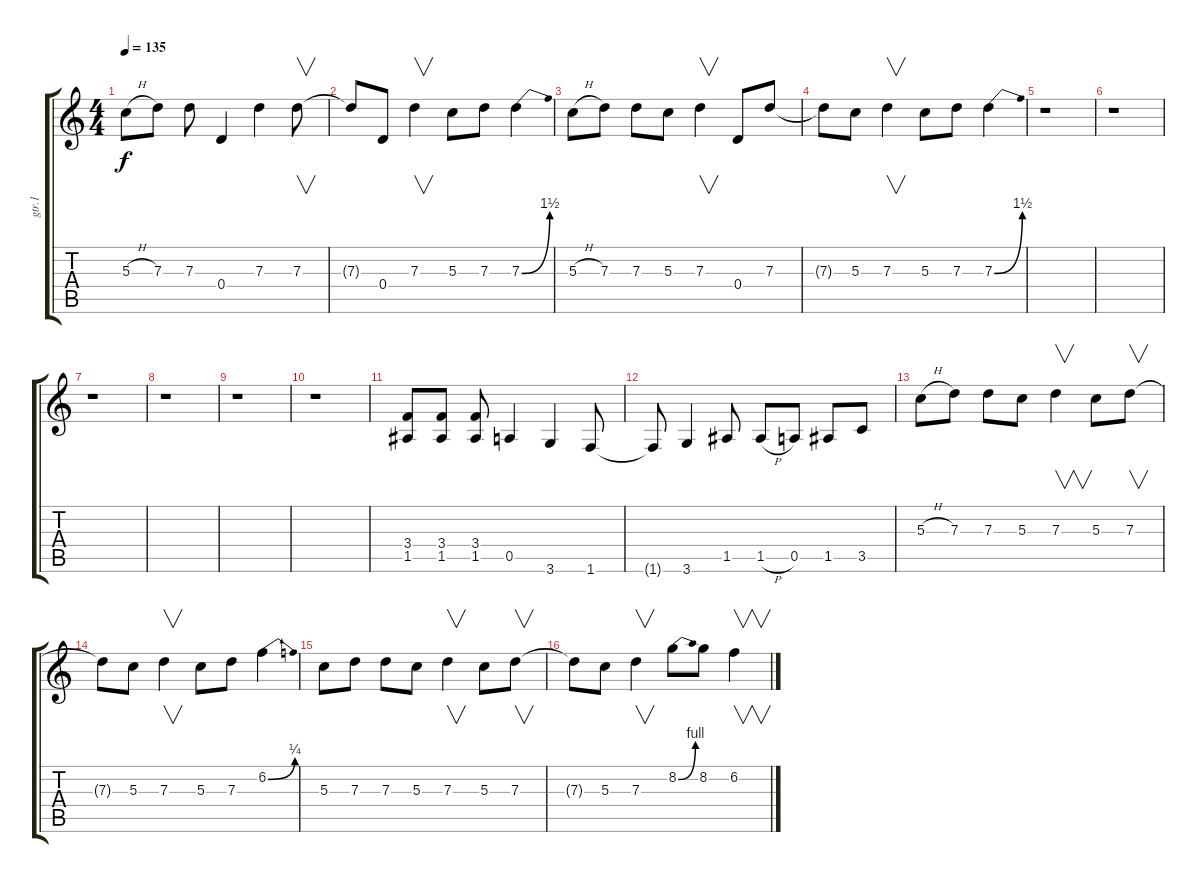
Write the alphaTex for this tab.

\track ("gtr.1" "gtr.1") {instrument overdrivenguitar}
\staff {score tabs}
\tuning (E4 B3 G3 D3 A2 E2) {hide}
\ts (4 4)
\tempo 135
\clef g2
\ks c
5.3{h}.8{dy f} 7.3.8 7.3.8 0.4.4 7.3.4 7.3.8{v} |
7.3{t}.8 0.4.8 7.3.4{v} 5.3.8 7.3.8 7.3{be (bend 0 0 60 6)}.4 |
5.3{h}.8 7.3.8 7.3.8 5.3.8 7.3.4{v} 0.4.8 7.3.8 |
7.3{t}.8 5.3.8 7.3.4{v} 5.3.8 7.3.8 7.3{be (bend 0 0 60 6)}.4 |
r.1 |
r.1 |
r.1 |
r.1 |
r.1 |
r.1 |
(3.4 1.5).8{instrument overdrivenguitar} (3.4 1.5).8 (3.4 1.5).8 0.5.4 3.6.4 1.6.8 |
1.6{t}.8 3.6.4 1.5.8 1.5{h}.8 0.5.8 1.5.8 3.5.8 |
5.3{h}.8 7.3.8 7.3.8 5.3.8 7.3.4{v} 5.3.8 7.3.8{v} |
7.3{t}.8 5.3.8 7.3.4{v} 5.3.8 7.3.8 6.2{be (bend 0 0 60 1)}.4 |
5.3.8 7.3.8 7.3.8 5.3.8 7.3.4{v} 5.3.8 7.3.8{v} |
7.3{t}.8 5.3.8 7.3.4{v} 8.2{be (bend 0 0 60 4)}.8 8.2.8 6.2.4{v}
